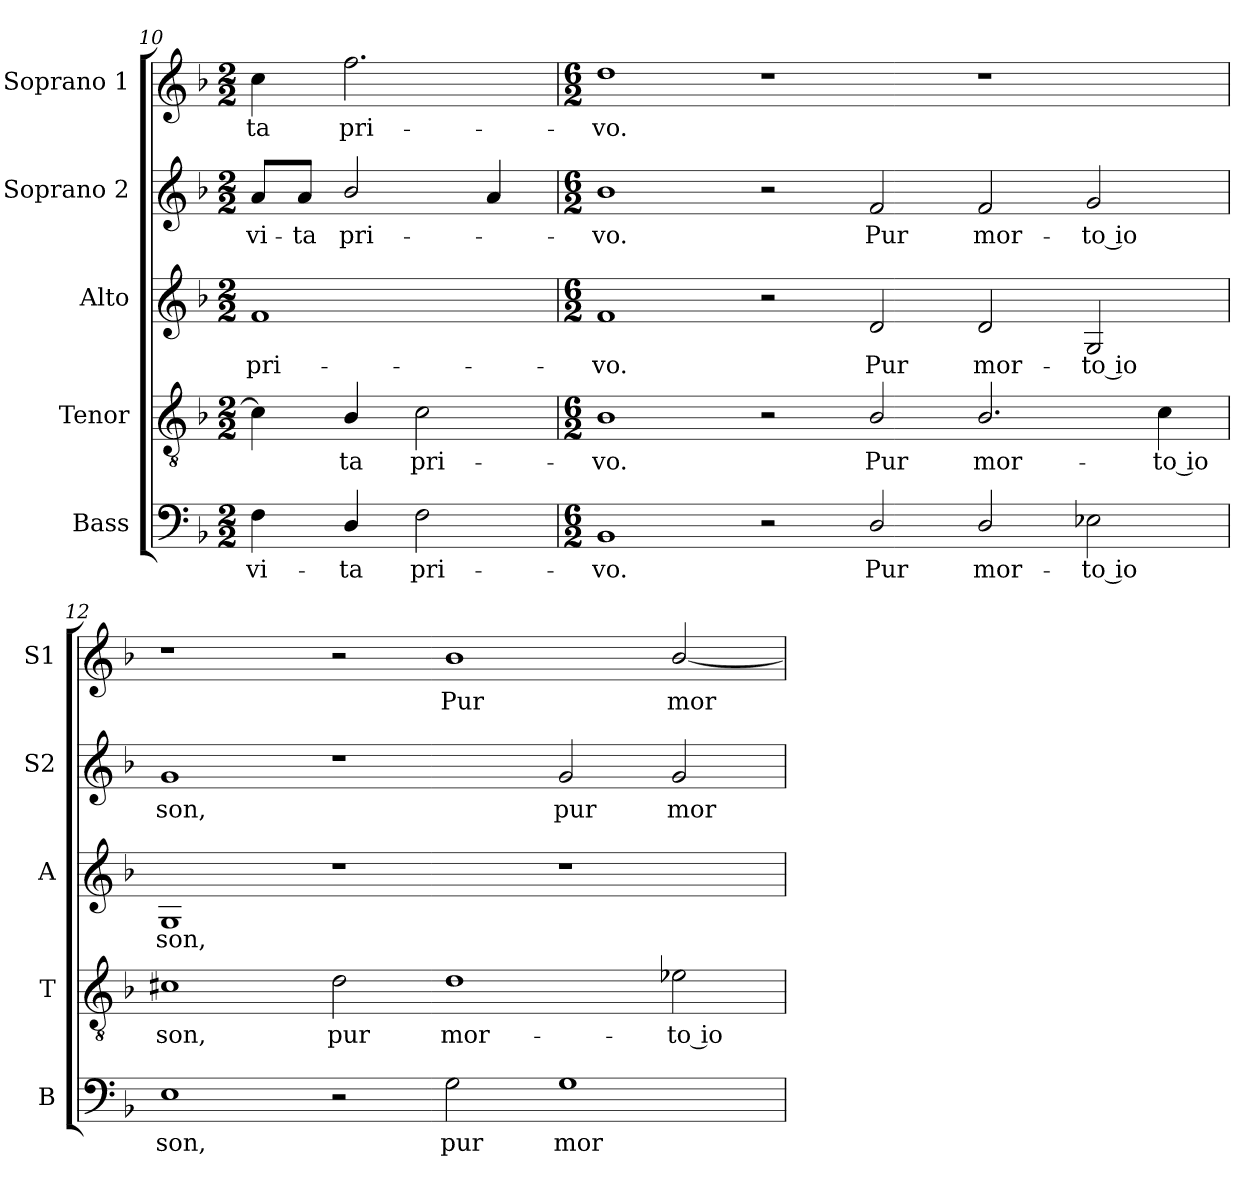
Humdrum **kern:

**kern	**text	**kern	**text	**kern	**text	**kern	**text	**kern	**text
*part5	*part5	*part4	*part4	*part3	*part3	*part2	*part2	*part1	*part1
*staff5	*staff5	*staff4	*staff4	*staff3	*staff3	*staff2	*staff2	*staff1	*staff1
*I"Bass	*	*I"Tenor	*	*I"Alto	*	*I"Soprano 2	*	*I"Soprano 1	*
*I'B	*	*I'T	*	*I'A	*	*I'S2	*	*I'S1	*
*clefF4	*	*clefGv2	*	*clefG2	*	*clefG2	*	*clefG2	*
*	*	*ITrd7c12	*	*	*	*	*	*	*
*k[b-]	*	*k[b-]	*	*k[b-]	*	*k[b-]	*	*k[b-]	*
*F:	*	*F:	*	*F:	*	*F:	*	*F:	*
*M2/2	*	*M2/2	*	*M2/2	*	*M2/2	*	*M2/2	*
=10	=10	=10	=10	=10	=10	=10	=10	=10	=10
!	!LO:LY:b:color=#000000	!	!	!	!	!	!	!	!
!	!	!	!	!	!LO:LY:b:color=#000000	!	!	!	!
!	!	!	!	!	!	!	!LO:LY:b:color=#000000	!	!
!	!	!	!	!	!	!	!	!	!LO:LY:b:color=#000000
4Fi\	vi-	4Ci\]	.	1fi	pri-	8ai/L	vi-	4cci\	-ta
!	!	!	!	!	!	!	!LO:LY:b:color=#000000	!	!
.	.	.	.	.	.	8ai/J	-ta	.	.
!	!LO:LY:b:color=#000000	!	!	!	!	!	!	!	!
!	!	!	!LO:LY:b:color=#000000	!	!	!	!	!	!
!	!	!	!	!	!	!	!LO:LY:b:color=#000000	!	!
!	!	!	!	!	!	!	!	!	!LO:LY:b:color=#000000
4Di/	-ta	4BB-i/	-ta	.	.	2b-i/	pri-	2.ffi\	pri-
!	!LO:LY:b:color=#000000	!	!	!	!	!	!	!	!
!	!	!	!LO:LY:b:color=#000000	!	!	!	!	!	!
2Fi\	pri-	2Ci\	pri-	.	.	.	.	.	.
.	.	.	.	.	.	4ai/	.	.	.
=11	=11	=11	=11	=11	=11	=11	=11	=11	=11
*M6/2	*	*M6/2	*	*M6/2	*	*M6/2	*	*M6/2	*
!	!LO:LY:b:color=#000000	!	!	!	!	!	!	!	!
!	!	!	!LO:LY:b:color=#000000	!	!	!	!	!	!
!	!	!	!	!	!LO:LY:b:color=#000000	!	!	!	!
!	!	!	!	!	!	!	!LO:LY:b:color=#000000	!	!
!	!	!	!	!	!	!	!	!	!LO:LY:b:color=#000000
1BB-i	-vo.	1BB-i	-vo.	1fi	-vo.	1b-i	-vo.	1ddi	-vo.
2r	.	2r	.	2r	.	2r	.	1r	.
!	!LO:LY:b:color=#000000	!	!	!	!	!	!	!	!
!	!	!	!LO:LY:b:color=#000000	!	!	!	!	!	!
!	!	!	!	!	!LO:LY:b:color=#000000	!	!	!	!
!	!	!	!	!	!	!	!LO:LY:b:color=#000000	!	!
2Di/	Pur	2BB-i/	Pur	2di/	Pur	2fi/	Pur	.	.
!	!LO:LY:b:color=#000000	!	!	!	!	!	!	!	!
!	!	!	!LO:LY:b:color=#000000	!	!	!	!	!	!
!	!	!	!	!	!LO:LY:b:color=#000000	!	!	!	!
!	!	!	!	!	!	!	!LO:LY:b:color=#000000	!	!
2Di/	mor-	2.BB-i/	mor-	2di/	mor-	2fi/	mor-	1r	.
!	!LO:LY:b:color=#000000	!	!	!	!	!	!	!	!
!	!	!	!	!	!LO:LY:b:color=#000000	!	!	!	!
!	!	!	!	!	!	!	!LO:LY:b:color=#000000	!	!
2E-Xi\	-to io	.	.	2Gi/	-to io	2gi/	-to io	.	.
!	!	!	!LO:LY:b:color=#000000	!	!	!	!	!	!
.	.	4Ci\	-to io	.	.	.	.	.	.
!!LO:PB:g=z
=12	=12	=12	=12	=12	=12	=12	=12	=12	=12
!	!LO:LY:b:color=#000000	!	!	!	!	!	!	!	!
!	!	!	!LO:LY:b:color=#000000	!	!	!	!	!	!
!	!	!	!	!	!LO:LY:b:color=#000000	!	!	!	!
!	!	!	!	!	!	!	!LO:LY:b:color=#000000	!	!
1Ei	son,	1C#Xi	son,	1Gi	son,	1gi	son,	1r	.
!	!	!	!LO:LY:b:color=#000000	!	!	!	!	!	!
2r	.	2Di\	pur	1r	.	1r	.	2r	.
!	!LO:LY:b:color=#000000	!	!	!	!	!	!	!	!
!	!	!	!LO:LY:b:color=#000000	!	!	!	!	!	!
!	!	!	!	!	!	!	!	!	!LO:LY:b:color=#000000
2Gi\	pur	1Di	mor-	.	.	.	.	1b-i	Pur
!	!LO:LY:b:color=#000000	!	!	!	!	!	!	!	!
!	!	!	!	!	!	!	!LO:LY:b:color=#000000	!	!
1Gi	mor-	.	.	1r	.	2gi/	pur	.	.
!	!	!	!LO:LY:b:color=#000000	!	!	!	!	!	!
!	!	!	!	!	!	!	!LO:LY:b:color=#000000	!	!
!	!	!	!	!	!	!	!	!	!LO:LY:b:color=#000000
.	.	2E-Xi\	-to io	.	.	2gi/	mor-	[2b-i/	mor-
=	=	=	=	=	=	=	=	=	=
*-	*-	*-	*-	*-	*-	*-	*-	*-	*-
